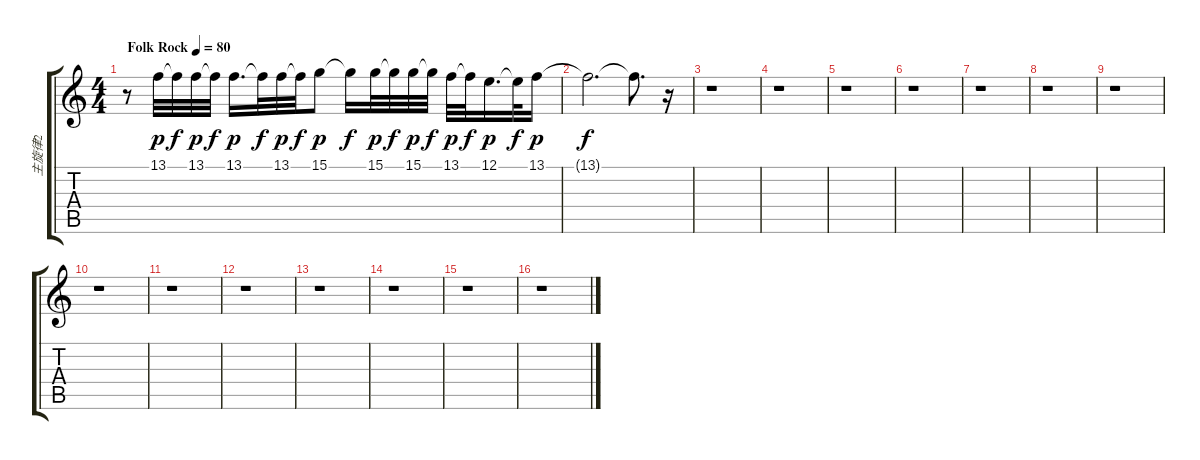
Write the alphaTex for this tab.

\track ("主旋律2" "主旋律2") {instrument electricgrandpiano}
\staff {score tabs}
\tuning (E4 B3 G3 D3 A2 E2) {hide}
\ts (4 4)
\tempo (80 "Folk Rock")
\clef g2
\ks c
r.8{dy p instrument electricgrandpiano} 13.1.32 13.1{t}.32{dy f} 13.1.32{dy p} 13.1{t}.32{dy f} 13.1.16{d dy p} 13.1{t}.32{dy f} 13.1.32{dy p} 13.1{t}.32{dy f} 15.1.8{dy p} 15.1{t}.16{dy f} 15.1.32{dy p} 15.1{t}.32{dy f} 15.1.32{dy p} 15.1{t}.32{dy f} 13.1.32{dy p} 13.1{t}.32{dy f} 12.1.16{d dy p} 12.1{t}.32{dy f} 13.1.16{dy p} |
13.1{t}.2{d dy f} 13.1{t}.8{d} r.16 |
r.1 |
r.1 |
r.1 |
r.1 |
r.1 |
r.1 |
r.1 |
r.1 |
r.1 |
r.1 |
r.1 |
r.1 |
r.1 |
r.1
